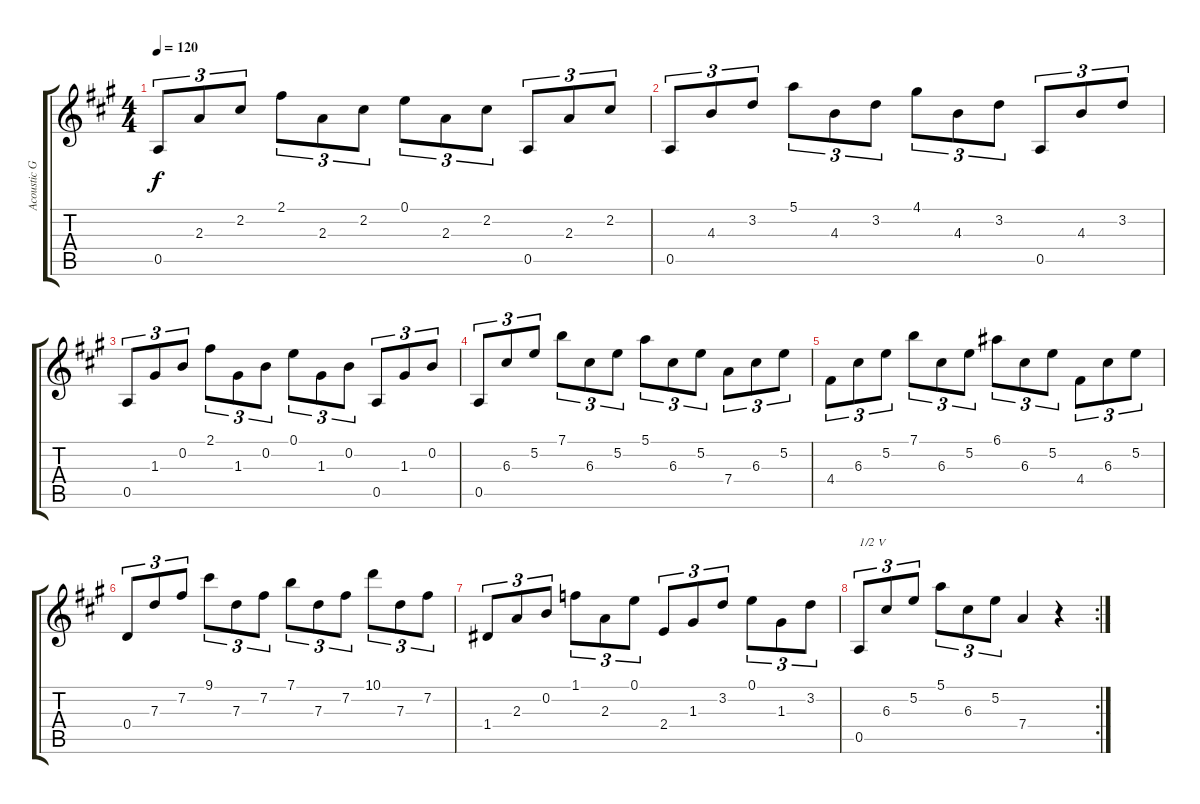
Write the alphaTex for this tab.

\track ("Acoustic Guitar" "Acoustic G") {instrument acousticguitarnylon}
\staff {score tabs}
\tuning (E4 B3 G3 D3 A2 E2) {hide}
\ts (4 4)
\tempo 120
\clef g2
\ks a
0.5.8{tu (3 2) dy f} 2.3.8{tu (3 2)} 2.2.8{tu (3 2)} 2.1.8{tu (3 2)} 2.3.8{tu (3 2)} 2.2.8{tu (3 2)} 0.1.8{tu (3 2)} 2.3.8{tu (3 2)} 2.2.8{tu (3 2)} 0.5.8{tu (3 2)} 2.3.8{tu (3 2)} 2.2.8{tu (3 2)} |
0.5.8{tu (3 2)} 4.3.8{tu (3 2)} 3.2.8{tu (3 2)} 5.1.8{tu (3 2)} 4.3.8{tu (3 2)} 3.2.8{tu (3 2)} 4.1.8{tu (3 2)} 4.3.8{tu (3 2)} 3.2.8{tu (3 2)} 0.5.8{tu (3 2)} 4.3.8{tu (3 2)} 3.2.8{tu (3 2)} |
0.5.8{tu (3 2)} 1.3.8{tu (3 2)} 0.2.8{tu (3 2)} 2.1.8{tu (3 2)} 1.3.8{tu (3 2)} 0.2.8{tu (3 2)} 0.1.8{tu (3 2)} 1.3.8{tu (3 2)} 0.2.8{tu (3 2)} 0.5.8{tu (3 2)} 1.3.8{tu (3 2)} 0.2.8{tu (3 2)} |
0.5.8{tu (3 2)} 6.3.8{tu (3 2)} 5.2.8{tu (3 2)} 7.1.8{tu (3 2)} 6.3.8{tu (3 2)} 5.2.8{tu (3 2)} 5.1.8{tu (3 2)} 6.3.8{tu (3 2)} 5.2.8{tu (3 2)} 7.4.8{tu (3 2)} 6.3.8{tu (3 2)} 5.2.8{tu (3 2)} |
4.4.8{tu (3 2)} 6.3.8{tu (3 2)} 5.2.8{tu (3 2)} 7.1.8{tu (3 2)} 6.3.8{tu (3 2)} 5.2.8{tu (3 2)} 6.1.8{tu (3 2)} 6.3.8{tu (3 2)} 5.2.8{tu (3 2)} 4.4.8{tu (3 2)} 6.3.8{tu (3 2)} 5.2.8{tu (3 2)} |
0.4.8{tu (3 2)} 7.3.8{tu (3 2)} 7.2.8{tu (3 2)} 9.1.8{tu (3 2)} 7.3.8{tu (3 2)} 7.2.8{tu (3 2)} 7.1.8{tu (3 2)} 7.3.8{tu (3 2)} 7.2.8{tu (3 2)} 10.1.8{tu (3 2)} 7.3.8{tu (3 2)} 7.2.8{tu (3 2)} |
1.4.8{tu (3 2)} 2.3.8{tu (3 2)} 0.2.8{tu (3 2)} 1.1.8{tu (3 2)} 2.3.8{tu (3 2)} 0.1.8{tu (3 2)} 2.4.8{tu (3 2)} 1.3.8{tu (3 2)} 3.2.8{tu (3 2)} 0.1.8{tu (3 2)} 1.3.8{tu (3 2)} 3.2.8{tu (3 2)} |
\rc 2
0.5.8{tu (3 2) txt "1/2 V"} 6.3.8{tu (3 2)} 5.2.8{tu (3 2)} 5.1.8{tu (3 2)} 6.3.8{tu (3 2)} 5.2.8{tu (3 2)} 7.4.4 r.4
